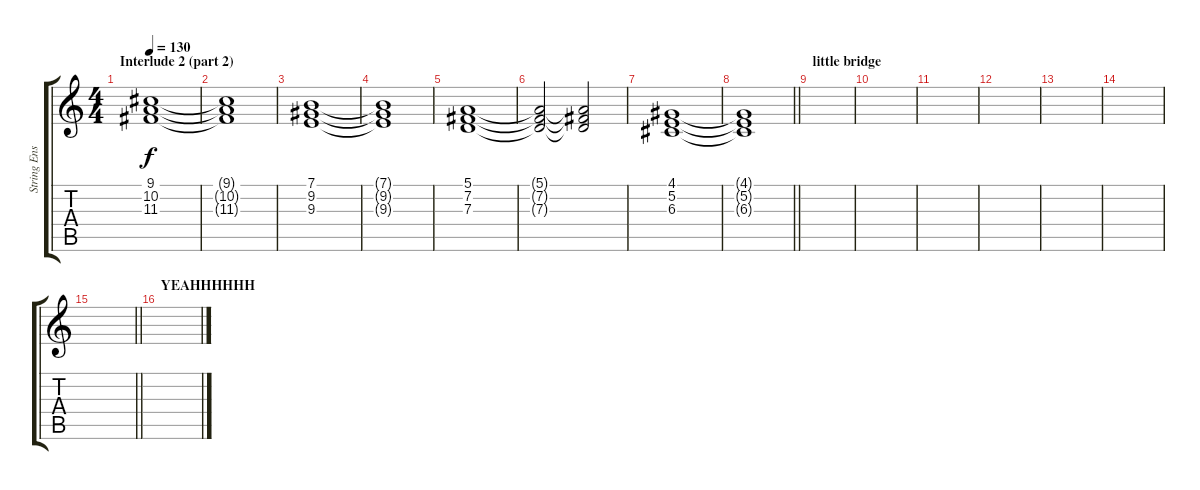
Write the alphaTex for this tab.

\track ("String Ensemble" "String Ens") {instrument stringensemble1}
\staff {score tabs}
\tuning (E4 B3 G3 D3 A2 E2) {hide}
\ts (4 4)
\section ("" "Interlude 2 (part 2)")
\tempo 130
\clef g2
\ks c
(9.1 10.2 11.3).1{dy f} |
(9.1{t} 10.2{t} 11.3{t}).1 |
(7.1 9.2 9.3).1 |
(7.1{t} 9.2{t} 9.3{t}).1 |
(5.1 7.2 7.3).1 |
(5.1{t} 7.2{t} 7.3{t}).2 (5.1{t} 7.2{t} 7.3{t}).2 |
(4.1 5.2 6.3).1 |
\barLineRight lightlight
(4.1{t} 5.2{t} 6.3{t}).1 |
\section ("" "little bridge ")
|
|
|
|
|
|
\barLineRight lightlight
|
\section ("" "YEAHHHHHH")
